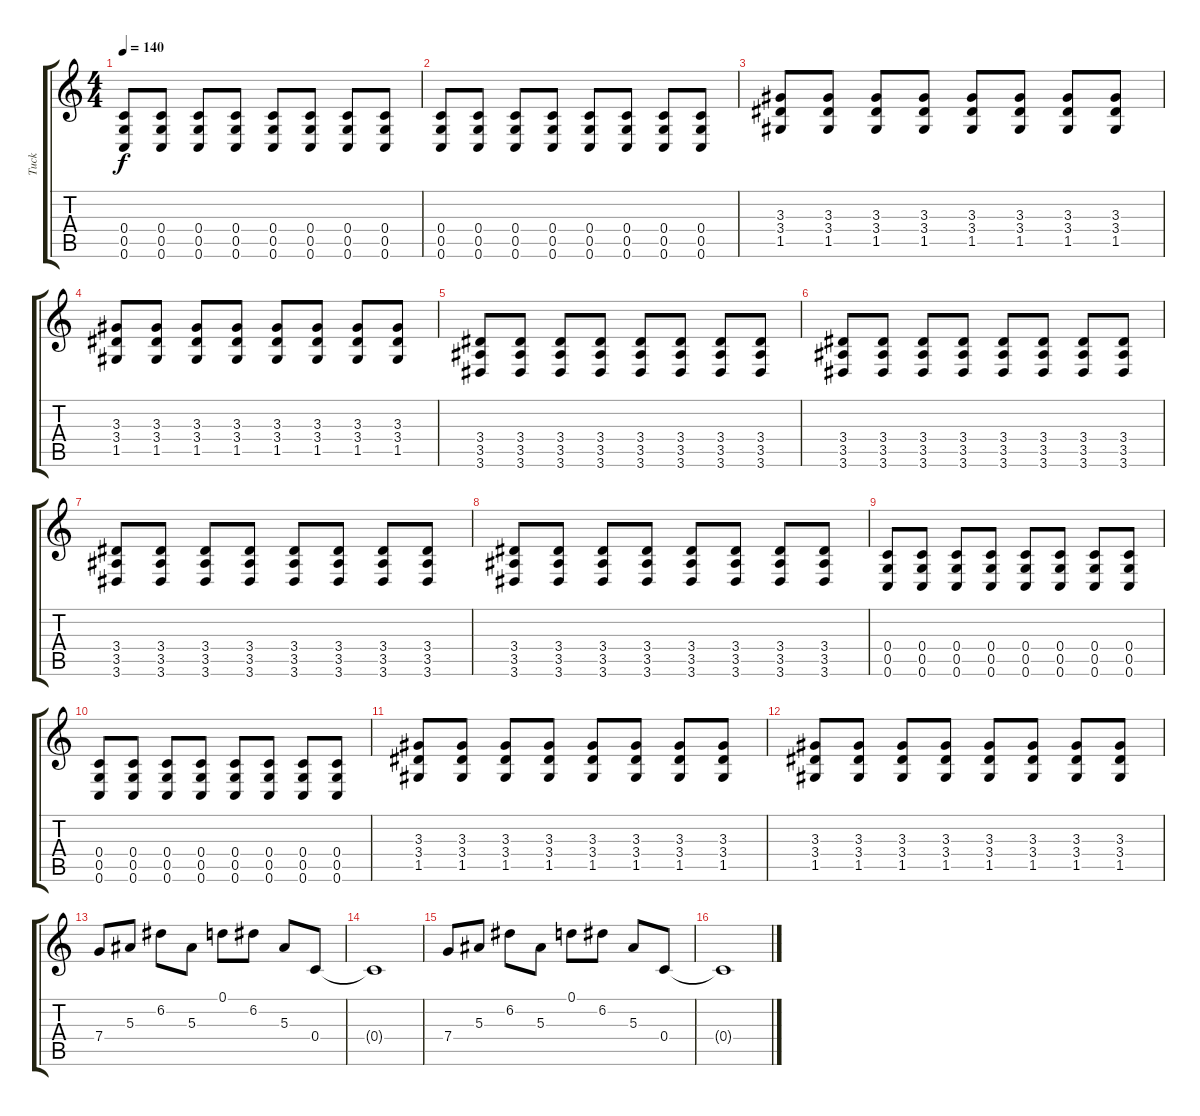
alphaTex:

\track ("Tuck" "Tuck") {instrument distortionguitar}
\staff {score tabs}
\tuning (D4 A3 F3 C3 G2 C2) {hide}
\ts (4 4)
\tempo 140
\clef g2
\ks c
(0.4 0.5 0.6).8{dy f} (0.4 0.5 0.6).8 (0.4 0.5 0.6).8 (0.4 0.5 0.6).8 (0.4 0.5 0.6).8 (0.4 0.5 0.6).8 (0.4 0.5 0.6).8 (0.4 0.5 0.6).8 |
(0.4 0.5 0.6).8 (0.4 0.5 0.6).8 (0.4 0.5 0.6).8 (0.4 0.5 0.6).8 (0.4 0.5 0.6).8 (0.4 0.5 0.6).8 (0.4 0.5 0.6).8 (0.4 0.5 0.6).8 |
(3.3 3.4 1.5).8 (3.3 3.4 1.5).8 (3.3 3.4 1.5).8 (3.3 3.4 1.5).8 (3.3 3.4 1.5).8 (3.3 3.4 1.5).8 (3.3 3.4 1.5).8 (3.3 3.4 1.5).8 |
(3.3 3.4 1.5).8 (3.3 3.4 1.5).8 (3.3 3.4 1.5).8 (3.3 3.4 1.5).8 (3.3 3.4 1.5).8 (3.3 3.4 1.5).8 (3.3 3.4 1.5).8 (3.3 3.4 1.5).8 |
(3.4 3.5 3.6).8 (3.4 3.5 3.6).8 (3.4 3.5 3.6).8 (3.4 3.5 3.6).8 (3.4 3.5 3.6).8 (3.4 3.5 3.6).8 (3.4 3.5 3.6).8 (3.4 3.5 3.6).8 |
(3.4 3.5 3.6).8 (3.4 3.5 3.6).8 (3.4 3.5 3.6).8 (3.4 3.5 3.6).8 (3.4 3.5 3.6).8 (3.4 3.5 3.6).8 (3.4 3.5 3.6).8 (3.4 3.5 3.6).8 |
(3.4 3.5 3.6).8 (3.4 3.5 3.6).8 (3.4 3.5 3.6).8 (3.4 3.5 3.6).8 (3.4 3.5 3.6).8 (3.4 3.5 3.6).8 (3.4 3.5 3.6).8 (3.4 3.5 3.6).8 |
(3.4 3.5 3.6).8 (3.4 3.5 3.6).8 (3.4 3.5 3.6).8 (3.4 3.5 3.6).8 (3.4 3.5 3.6).8 (3.4 3.5 3.6).8 (3.4 3.5 3.6).8 (3.4 3.5 3.6).8 |
(0.4 0.5 0.6).8 (0.4 0.5 0.6).8 (0.4 0.5 0.6).8 (0.4 0.5 0.6).8 (0.4 0.5 0.6).8 (0.4 0.5 0.6).8 (0.4 0.5 0.6).8 (0.4 0.5 0.6).8 |
(0.4 0.5 0.6).8 (0.4 0.5 0.6).8 (0.4 0.5 0.6).8 (0.4 0.5 0.6).8 (0.4 0.5 0.6).8 (0.4 0.5 0.6).8 (0.4 0.5 0.6).8 (0.4 0.5 0.6).8 |
(3.3 3.4 1.5).8 (3.3 3.4 1.5).8 (3.3 3.4 1.5).8 (3.3 3.4 1.5).8 (3.3 3.4 1.5).8 (3.3 3.4 1.5).8 (3.3 3.4 1.5).8 (3.3 3.4 1.5).8 |
(3.3 3.4 1.5).8 (3.3 3.4 1.5).8 (3.3 3.4 1.5).8 (3.3 3.4 1.5).8 (3.3 3.4 1.5).8 (3.3 3.4 1.5).8 (3.3 3.4 1.5).8 (3.3 3.4 1.5).8 |
7.4.8 5.3.8 6.2.8 5.3.8 0.1.8 6.2.8 5.3.8 0.4.8 |
0.4{t}.1 |
7.4.8 5.3.8 6.2.8 5.3.8 0.1.8 6.2.8 5.3.8 0.4.8 |
0.4{t}.1
